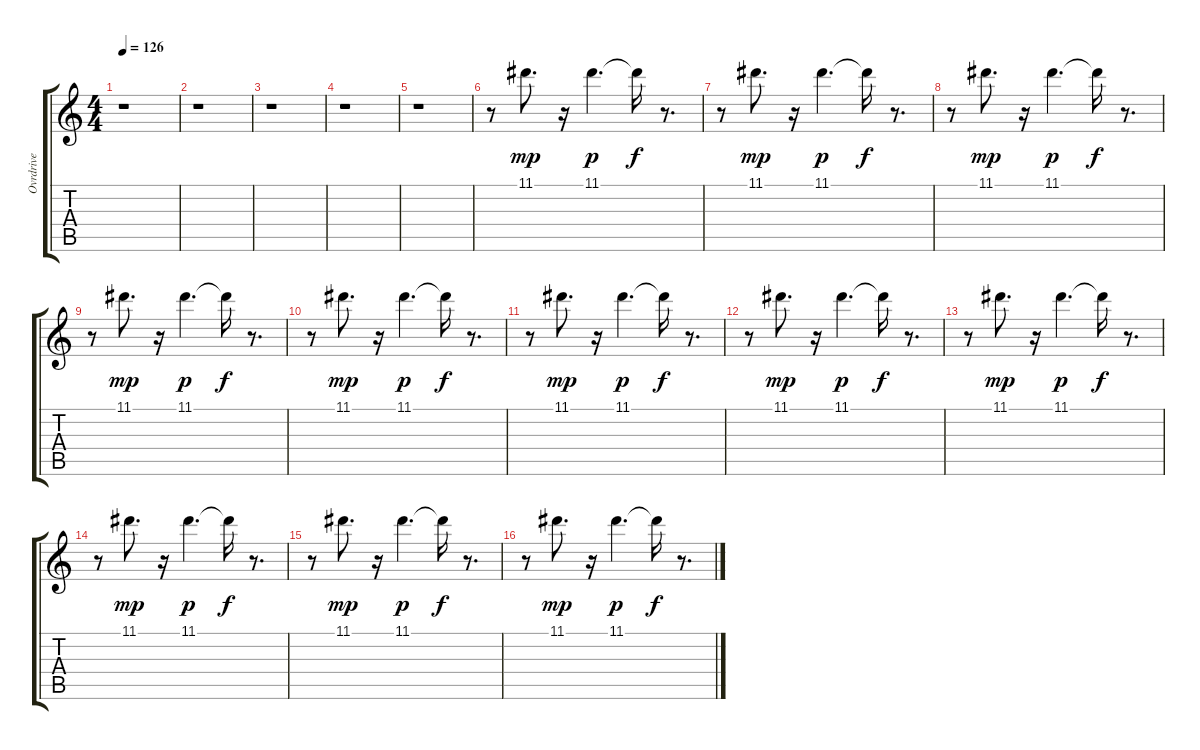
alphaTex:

\track ("Ovrdrive" "Ovrdrive") {instrument overdrivenguitar}
\staff {score tabs}
\tuning (E4 B3 G3 D3 A2 E2) {hide}
\ts (4 4)
\tempo 126
\clef g2
\ks c
r.1{dy mp} |
r.1 |
r.1 |
r.1 |
r.1 |
r.8 11.1.8{d} r.16 11.1.4{d dy p} 11.1{t}.16{dy f} r.8{d} |
r.8 11.1.8{d dy mp} r.16 11.1.4{d dy p} 11.1{t}.16{dy f} r.8{d} |
r.8 11.1.8{d dy mp} r.16 11.1.4{d dy p} 11.1{t}.16{dy f} r.8{d} |
r.8 11.1.8{d dy mp} r.16 11.1.4{d dy p} 11.1{t}.16{dy f} r.8{d} |
r.8 11.1.8{d dy mp} r.16 11.1.4{d dy p} 11.1{t}.16{dy f} r.8{d} |
r.8 11.1.8{d dy mp} r.16 11.1.4{d dy p} 11.1{t}.16{dy f} r.8{d} |
r.8 11.1.8{d dy mp} r.16 11.1.4{d dy p} 11.1{t}.16{dy f} r.8{d} |
r.8 11.1.8{d dy mp} r.16 11.1.4{d dy p} 11.1{t}.16{dy f} r.8{d} |
r.8 11.1.8{d dy mp} r.16 11.1.4{d dy p} 11.1{t}.16{dy f} r.8{d} |
r.8 11.1.8{d dy mp} r.16 11.1.4{d dy p} 11.1{t}.16{dy f} r.8{d} |
r.8 11.1.8{d dy mp} r.16 11.1.4{d dy p} 11.1{t}.16{dy f} r.8{d}
